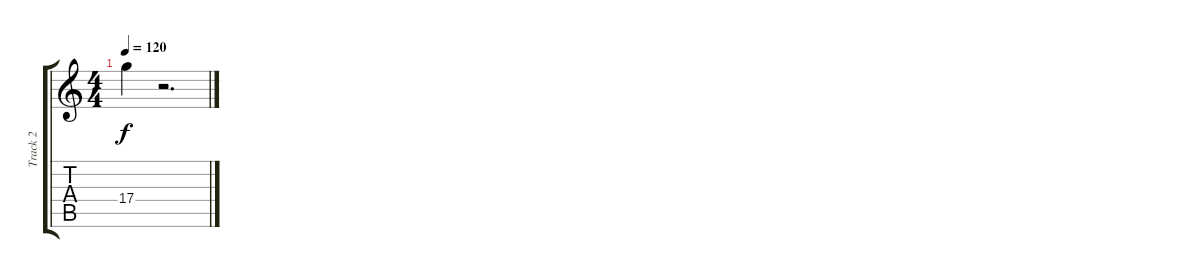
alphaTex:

\track ("Track 2" "Track 2") {instrument electricguitarjazz}
\staff {score tabs}
\tuning (E4 B3 G3 D3 A2 E2) {hide}
\ts (4 4)
\tempo 120
\clef g2
\ks c
17.4.4{dy f} r.2{d}
